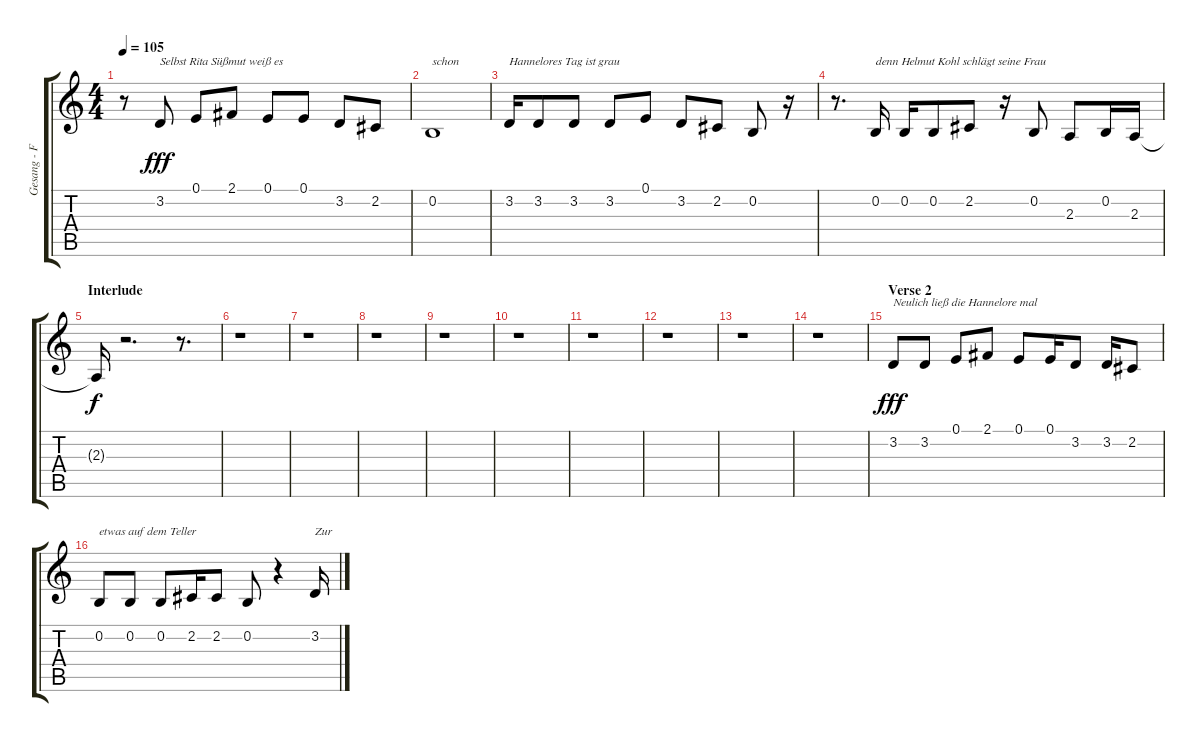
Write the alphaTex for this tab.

\track ("Gesang - Farin Urlaub" "Gesang - F") {instrument tenorsax}
\staff {score tabs}
\tuning (E4 B3 G3 D3 A2 E2) {hide}
\ts (4 4)
\tempo 105
\clef g2
\ks c
r.8{dy fff} 3.2.8{txt "Selbst Rita Süßmut weiß es"} 0.1.8 2.1.8 0.1.8 0.1.8 3.2.8 2.2.8 |
0.2.1{txt "schon"} |
3.2.16{txt "Hannelores Tag ist grau"} 3.2.8 3.2.8 3.2.8 0.1.8 3.2.8 2.2.8 0.2.8 r.16 |
r.8{d} 0.2.16{txt "denn Helmut Kohl schlägt seine Frau"} 0.2.16 0.2.8 2.2.8 r.16 0.2.8 2.3.8 0.2.16 2.3.16 |
\section ("" "Interlude")
2.3{t}.16{dy f} r.2{d} r.8{d} |
r.1 |
r.1 |
r.1 |
r.1 |
r.1 |
r.1 |
r.1 |
r.1 |
r.1 |
\section ("" "Verse 2")
3.2.8{txt "Neulich ließ die Hannelore mal" dy fff} 3.2.8 0.1.8 2.1.8 0.1.8 0.1.16 3.2.8 3.2.16 2.2.8 |
0.2.8{txt "etwas auf dem Teller"} 0.2.8 0.2.8 2.2.16 2.2.8 0.2.8 r.4 3.2.16{txt "Zur"}
